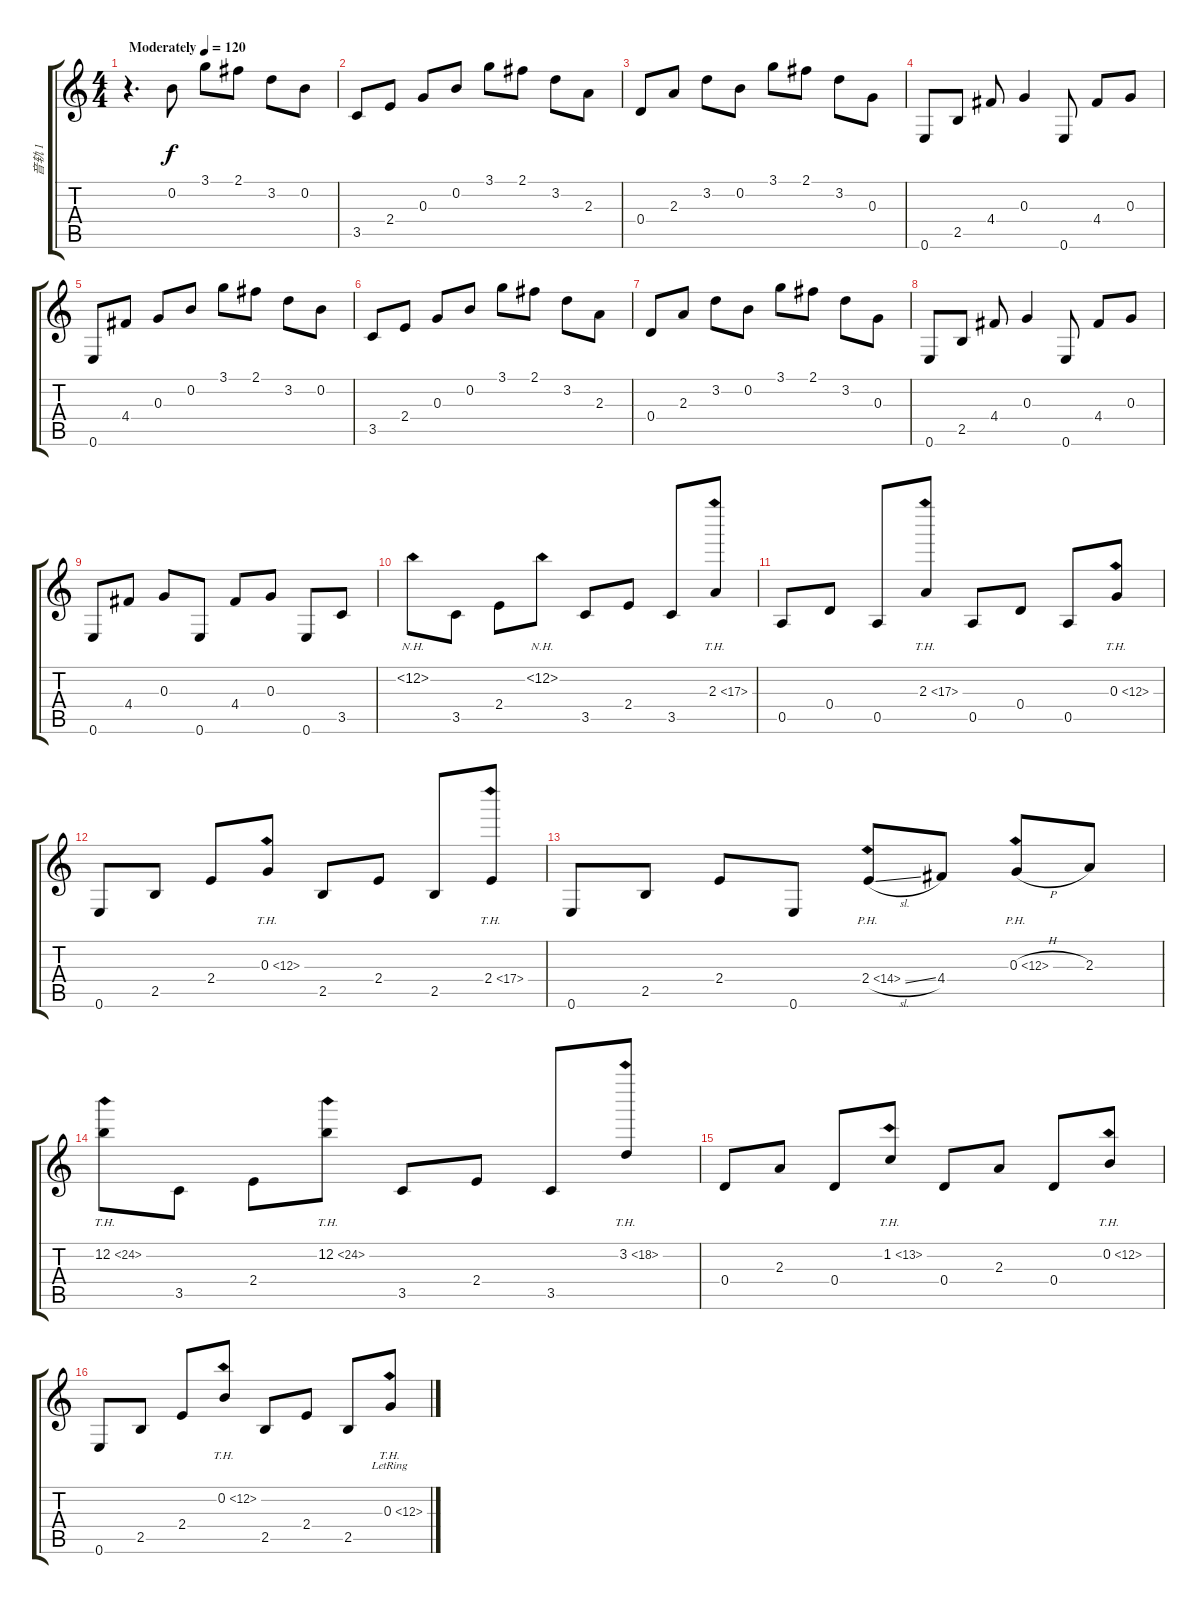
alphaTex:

\track ("音轨 1" "音轨 1") {instrument acousticguitarsteel}
\staff {score tabs}
\tuning (E4 B3 G3 D3 A2 E2) {hide}
\ts (4 4)
\tempo (120 "Moderately")
\clef g2
\ks c
r.4{d dy f instrument acousticguitarsteel} 0.2.8 3.1.8 2.1.8 3.2.8 0.2.8 |
3.5.8 2.4.8 0.3.8 0.2.8 3.1.8 2.1.8 3.2.8 2.3.8 |
0.4.8 2.3.8 3.2.8 0.2.8 3.1.8 2.1.8 3.2.8 0.3.8 |
0.6.8 2.5.8 4.4.8 0.3.4 0.6.8 4.4.8 0.3.8 |
0.6.8 4.4.8 0.3.8 0.2.8 3.1.8 2.1.8 3.2.8 0.2.8 |
3.5.8 2.4.8 0.3.8 0.2.8 3.1.8 2.1.8 3.2.8 2.3.8 |
0.4.8 2.3.8 3.2.8 0.2.8 3.1.8 2.1.8 3.2.8 0.3.8 |
0.6.8 2.5.8 4.4.8 0.3.4 0.6.8 4.4.8 0.3.8 |
0.6.8 4.4.8 0.3.8 0.6.8 4.4.8 0.3.8 0.6.8 3.5.8 |
12.2{nh}.8 3.5.8 2.4.8 12.2{nh}.8 3.5.8 2.4.8 3.5.8 2.3{th 15}.8 |
0.5.8 0.4.8 0.5.8 2.3{th 15}.8 0.5.8 0.4.8 0.5.8 0.3{th 12}.8 |
0.6.8 2.5.8 2.4.8 0.3{th 12}.8 2.5.8 2.4.8 2.5.8 2.4{th 15}.8 |
0.6.8 2.5.8 2.4.8 0.6.8 2.4{ph 12 sl}.8 4.4.8 0.3{ph 12 h}.8 2.3.8 |
12.2{th 12}.8 3.5.8 2.4.8 12.2{th 12}.8 3.5.8 2.4.8 3.5.8 3.2{th 15}.8 |
0.4.8 2.3.8 0.4.8 1.2{th 12}.8 0.4.8 2.3.8 0.4.8 0.2{th 12}.8 |
0.6.8 2.5.8 2.4.8 0.2{th 12}.8 2.5.8 2.4.8 2.5.8 0.3{th 12 lr}.8
